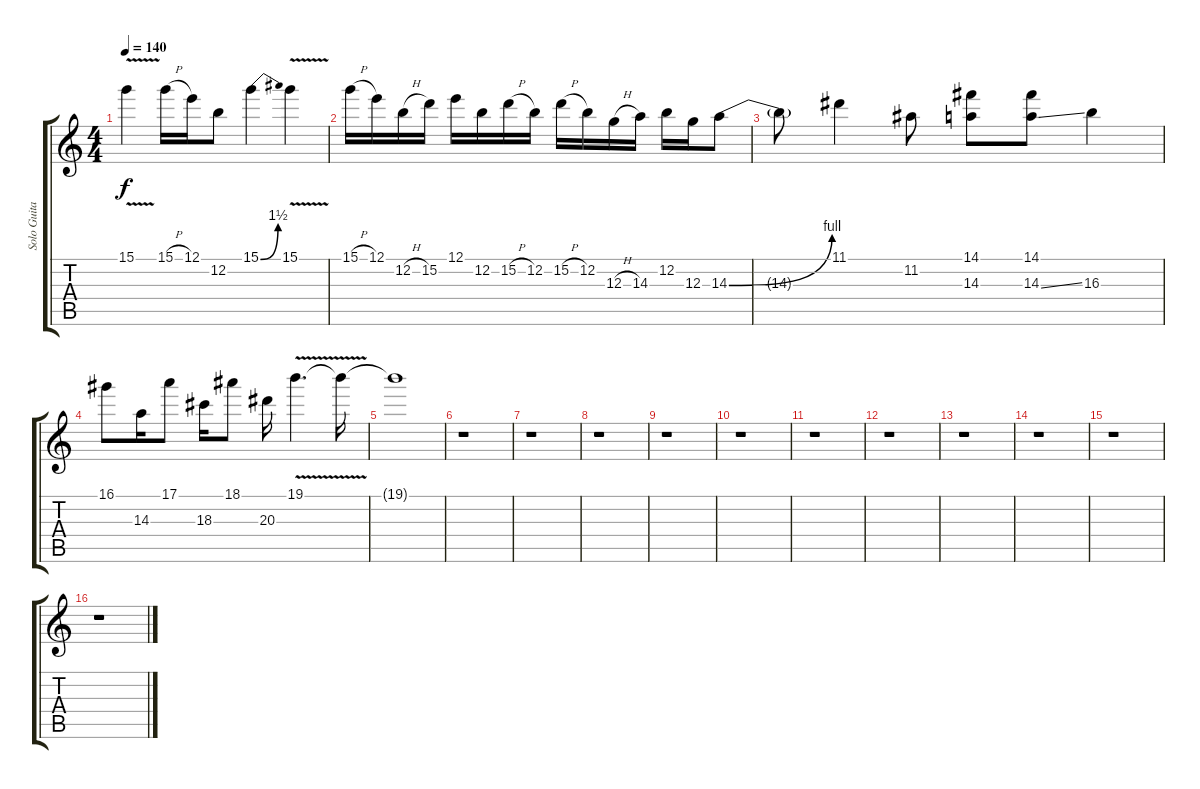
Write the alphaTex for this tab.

\track ("Solo Guitar(Guit. 5)" "Solo Guita") {instrument overdrivenguitar}
\staff {score tabs}
\tuning (E4 B3 G3 D3 A2 E2) {hide}
\ts (4 4)
\tempo 140
\clef g2
\ks c
15.1{v}.4{dy f} 15.1{h}.16 12.1.16 12.2.8 15.1{be (bend 0 0 60 6)}.4 15.1{v}.4 |
15.1{h}.16 12.1.16 12.2{h}.16 15.2.16 12.1.16 12.2.16 15.2{h}.16 12.2.16 15.2{h}.16 12.2.16 12.3{h}.16 14.3.16 12.2.16 12.3.16 14.3{be (bend 0 0 60 4)}.8 |
14.3{t}.8 11.1.4 11.2.8 (14.1 14.3).8 (14.1 14.3{ss}).8 16.3.4 |
16.1.8 14.3.16 17.1.8 18.3.16 18.1.8 20.3.16 19.1{v}.4{d} 19.1{t}.16 |
19.1{t}.1 |
r.1 |
r.1 |
r.1 |
r.1 |
r.1 |
r.1 |
r.1 |
r.1 |
r.1 |
r.1 |
r.1
